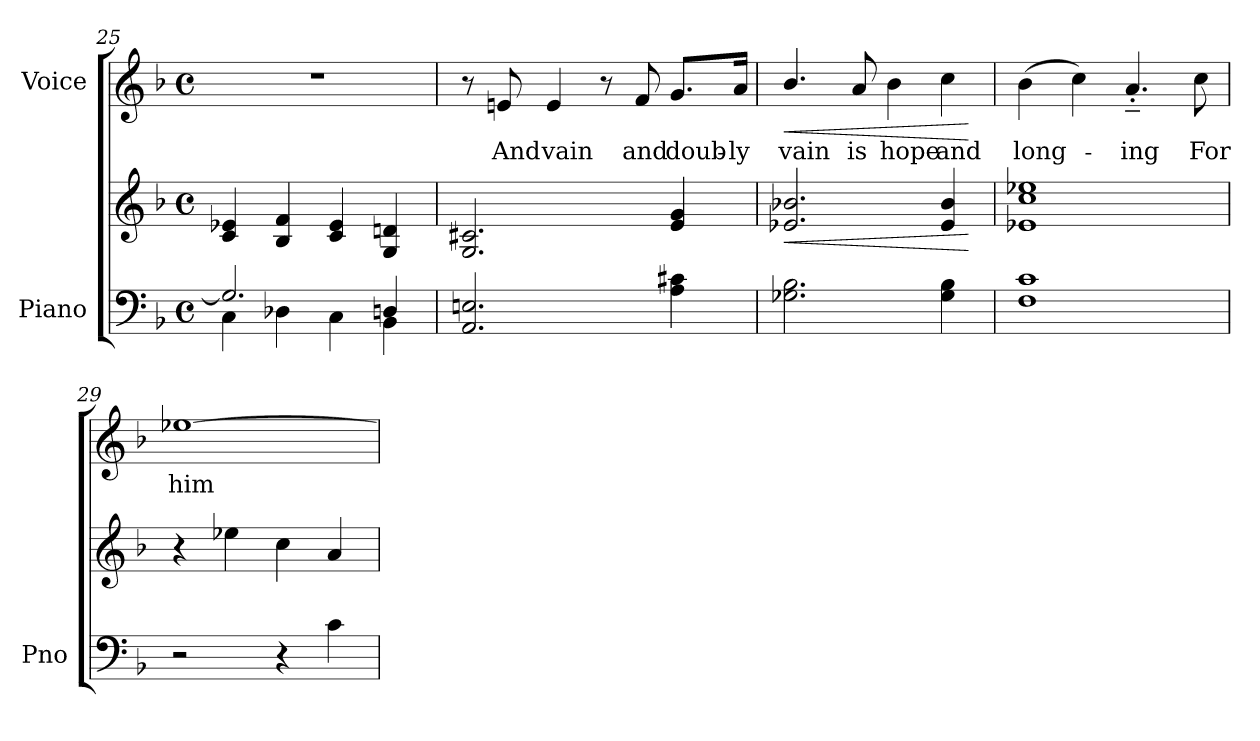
**kern	**kern	**dynam	**kern	**text	**dynam
*part2	*part2	*part2	*part1	*part1	*part1
*staff3	*staff2	*staff2/3	*staff1	*staff1	*staff1
*I"Piano	*	*	*I"Voice	*	*
*I'Pno	*	*	*	*	*
!!LO:LB:g=z
*clefF4	*clefG2	*	*clefG2	*	*
*k[b-]	*k[b-]	*	*k[b-]	*	*
*M4/4	*M4/4	*	*M4/4	*	*
*met(c)	*met(c)	*	*met(c)	*	*
=25	=25	=25	=25	=25	=25
*^	*	*	*	*	*
2.G/]	4C\	4c/ 4e-X/	.	1r	.	.
.	4D-X\	4B-/ 4f/	.	.	.	.
.	4C\	4c/ 4e-/	.	.	.	.
4Dn/	4BB-\	4G/ 4dn/	.	.	.	.
*v	*v	*	*	*	*	*
=26	=26	=26	=26	=26	=26
2.AA/ 2.En/	2.G/ 2.c#X/	.	8r	.	.
!	!	!	!	!LO:LY:b	!
.	.	.	8en/	And	.
!	!	!	!	!LO:LY:b	!
.	.	.	4e/	vain	.
.	.	.	8r	.	.
!	!	!	!	!LO:LY:b	!
.	.	.	8f/	and	.
!	!	!	!	!LO:LY:b	!
4A\ 4c#X\	4e/ 4g/	.	8.g/L	doub-	.
!	!	!	!	!LO:LY:b	!
.	.	.	16a/Jk	-ly	.
=27	=27	=27	=27	=27	=27
!	!	!LO:HP:b	!	!LO:LY:b	!LO:HP:b
2.G-X\ 2.B-\	2.e-X/ 2.b-X/	<	4.b-/	vain	<
!	!	!	!	!LO:LY:b	!
.	.	.	8a/	is	.
!	!	!	!	!LO:LY:b	!
.	.	.	4b-\	hope	.
!	!	!	!	!LO:LY:b	!
4G-\ 4B-\	4e-/ 4b-/	.	4cc\	and	.
.	.	[	.	.	[
=28	=28	=28	=28	=28	=28
!	!	!	!	!LO:LY:b	!
1F 1c	1e-X 1cc 1ee-X	.	(4b-\	long-	.
.	.	.	4cc\)	.	.
!	!	!	!	!LO:LY:b	!
.	.	.	4.a'~/	-ing	.
!	!	!	!	!LO:LY:b	!
.	.	.	8cc\	For	.
=29	=29	=29	=29	=29	=29
!	!	!	!	!LO:LY:b	!
2r	4r	.	[1ee-X	him	.
.	4ee-X\	.	.	.	.
4r	4cc\	.	.	.	.
4c\	4a/	.	.	.	.
=	=	=	=	=	=
*-	*-	*-	*-	*-	*-
